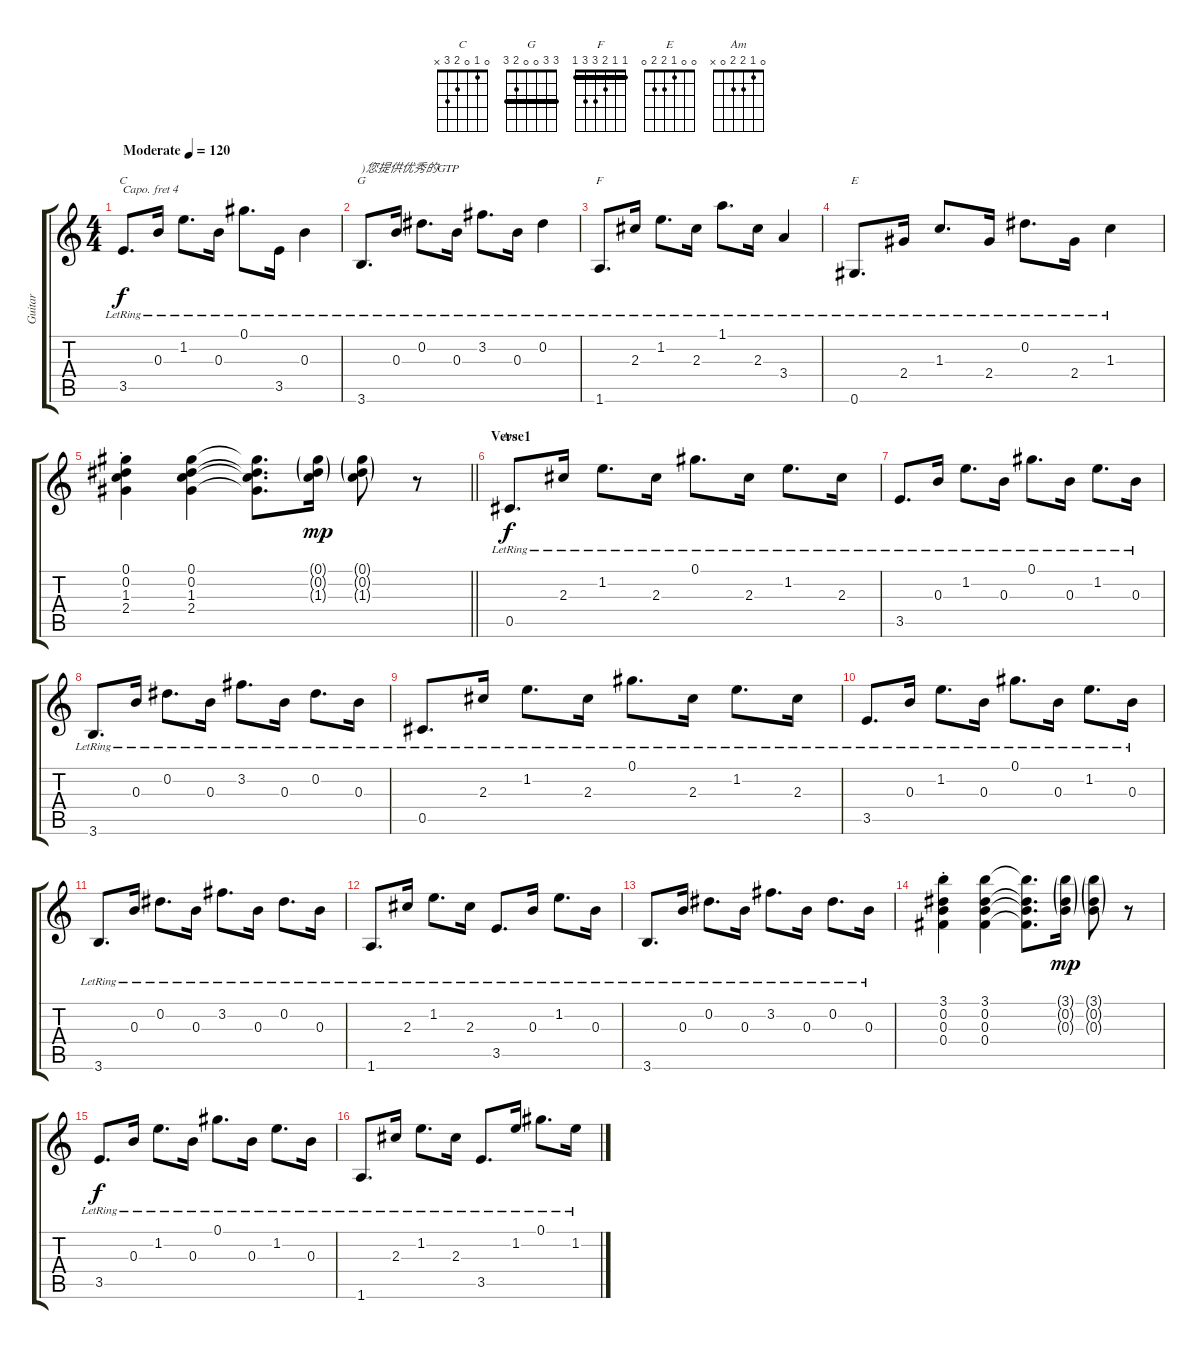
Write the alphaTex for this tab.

\track ("Guitar" "Guitar") {instrument acousticguitarsteel}
\staff {score tabs}
\capo 4
\tuning (E4 B3 G3 D3 A2 E2) {hide}
\chord ("C" 0 1 0 2 3 x)
\chord ("G" 3 3 0 0 2 3) {barre 3}
\chord ("F" 1 1 2 3 3 1) {barre 1}
\chord ("E" 0 0 1 2 2 0)
\chord ("Am" 0 1 2 2 0 x)
\ts (4 4)
\tempo (120 "Moderate")
\clef g2
\ks c
3.5{lr}.8{d ch "C" dy f instrument acousticguitarsteel} 0.3{lr}.16 1.2{lr}.8{d} 0.3{lr}.16 0.1{lr}.8{d} 3.5{lr}.16 0.3{lr}.4 |
3.6{lr}.8{d ch "G" txt ")您提供优秀的GTP"} 0.3{lr}.16 0.2{lr}.8{d} 0.3{lr}.16 3.2{lr}.8{d} 0.3{lr}.16 0.2{lr}.4 |
1.6{lr}.8{d ch "F"} 2.3{lr}.16 1.2{lr}.8{d} 2.3{lr}.16 1.1{lr}.8{d} 2.3{lr}.16 3.4{lr}.4 |
0.6{lr}.8{d ch "E"} 2.4{lr}.16 1.3{lr}.8{d} 2.4{lr}.16 0.2{lr}.8{d} 2.4{lr}.16 1.3{lr}.4 |
\barLineRight lightlight
(0.1{st} 0.2{st} 1.3{st} 2.4{st}).4 (0.1 0.2 1.3 2.4).4 (0.1{t} 0.2{t} 1.3{t} 2.4{t}).8{d} (0.1{g} 0.2{g} 1.3{g}).16{dy mp} (0.1{g} 0.2{g} 1.3{g}).8 r.8 |
\section ("" "Verse1")
0.5{lr}.8{d ch "Am" dy f} 2.3{lr}.16 1.2{lr}.8{d} 2.3{lr}.16 0.1{lr}.8{d} 2.3{lr}.16 1.2{lr}.8{d} 2.3{lr}.16 |
3.5{lr}.8{d} 0.3{lr}.16 1.2{lr}.8{d} 0.3{lr}.16 0.1{lr}.8{d} 0.3{lr}.16 1.2{lr}.8{d} 0.3{lr}.16 |
3.6{lr}.8{d} 0.3{lr}.16 0.2{lr}.8{d} 0.3{lr}.16 3.2{lr}.8{d} 0.3{lr}.16 0.2{lr}.8{d} 0.3{lr}.16 |
0.5{lr}.8{d} 2.3{lr}.16 1.2{lr}.8{d} 2.3{lr}.16 0.1{lr}.8{d} 2.3{lr}.16 1.2{lr}.8{d} 2.3{lr}.16 |
3.5{lr}.8{d} 0.3{lr}.16 1.2{lr}.8{d} 0.3{lr}.16 0.1{lr}.8{d} 0.3{lr}.16 1.2{lr}.8{d} 0.3{lr}.16 |
3.6{lr}.8{d} 0.3{lr}.16 0.2{lr}.8{d} 0.3{lr}.16 3.2{lr}.8{d} 0.3{lr}.16 0.2{lr}.8{d} 0.3{lr}.16 |
1.6{lr}.8{d} 2.3{lr}.16 1.2{lr}.8{d} 2.3{lr}.16 3.5{lr}.8{d} 0.3{lr}.16 1.2{lr}.8{d} 0.3{lr}.16 |
3.6{lr}.8{d} 0.3{lr}.16 0.2{lr}.8{d} 0.3{lr}.16 3.2{lr}.8{d} 0.3{lr}.16 0.2{lr}.8{d} 0.3{lr}.16 |
(3.1{st} 0.2{st} 0.3{st} 0.4{st}).4 (3.1 0.2 0.3 0.4).4 (3.1{t} 0.2{t} 0.3{t} 0.4{t}).8{d} (3.1{g} 0.2{g} 0.3{g}).16{dy mp} (3.1{g} 0.2{g} 0.3{g}).8 r.8 |
3.5{lr}.8{d dy f} 0.3{lr}.16 1.2{lr}.8{d} 0.3{lr}.16 0.1{lr}.8{d} 0.3{lr}.16 1.2{lr}.8{d} 0.3{lr}.16 |
1.6{lr}.8{d} 2.3{lr}.16 1.2{lr}.8{d} 2.3{lr}.16 3.5{lr}.8{d} 1.2{lr}.16 0.1{lr}.8{d} 1.2{lr}.16
